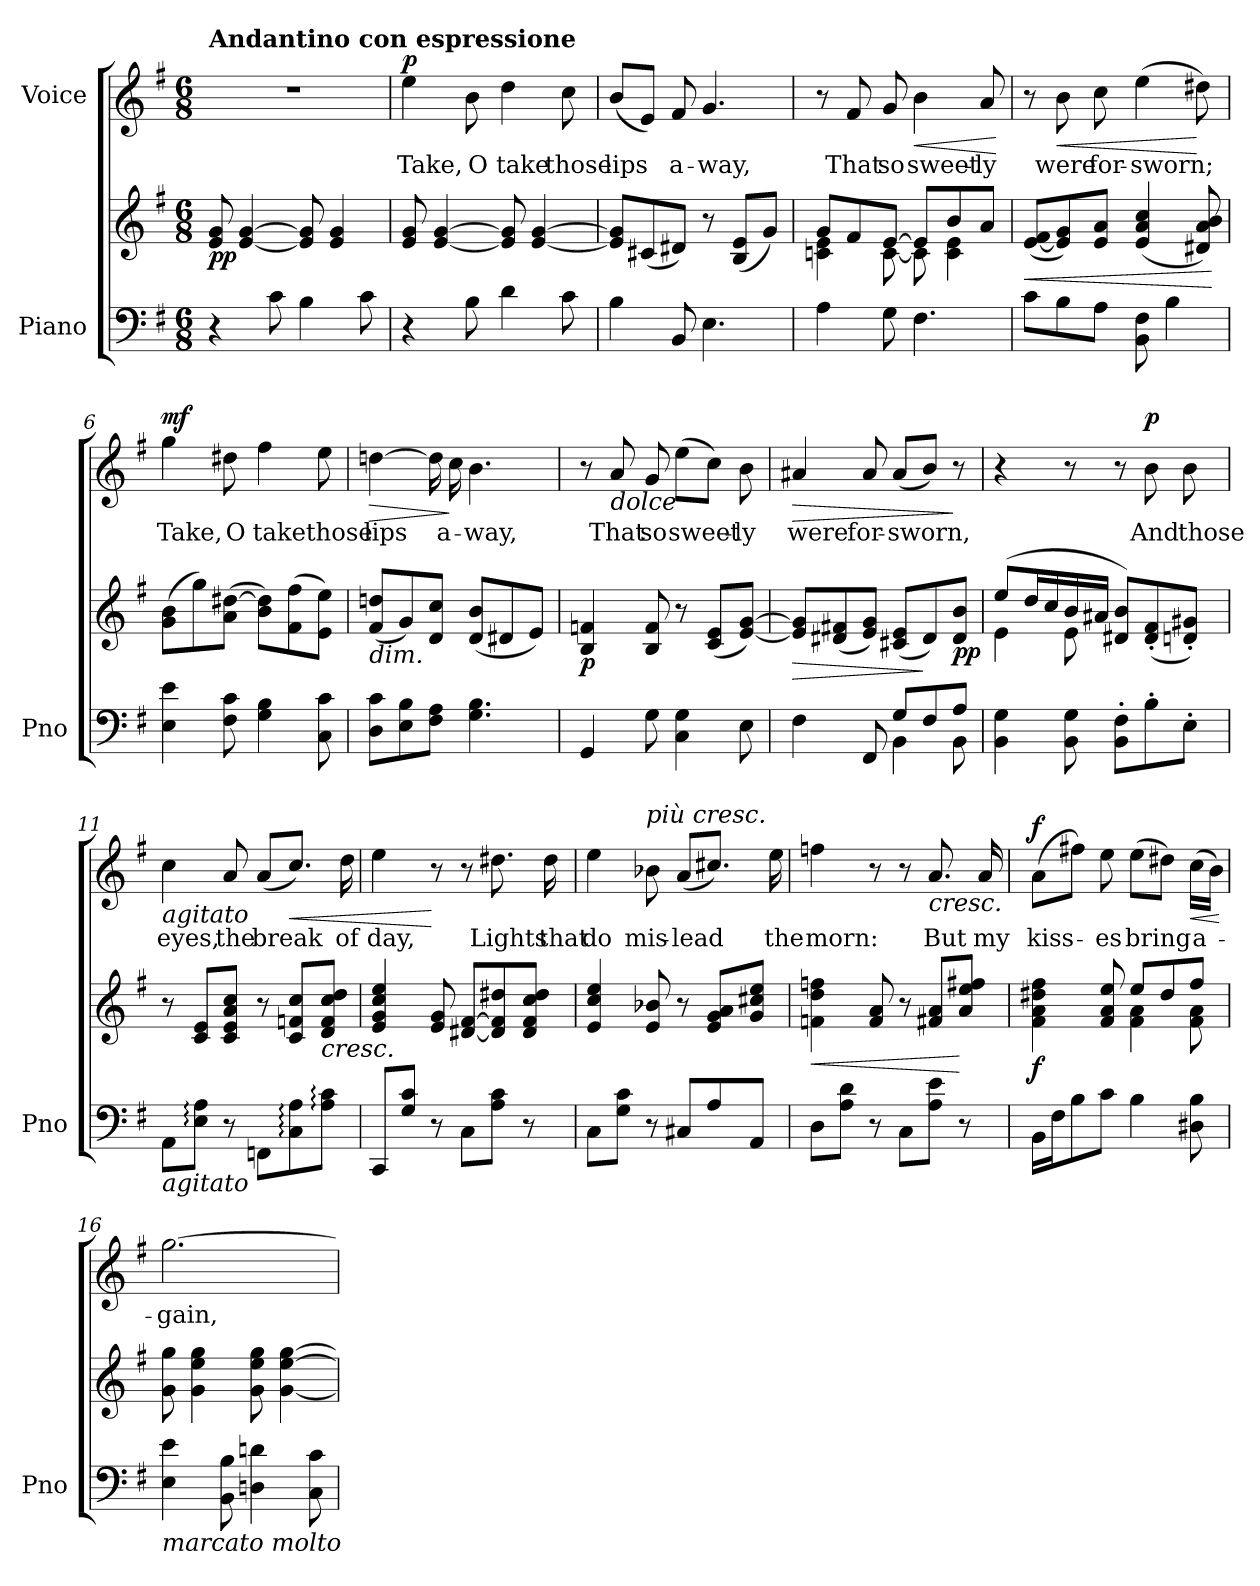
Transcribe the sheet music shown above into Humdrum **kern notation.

**kern	**kern	**dynam	**kern	**text	**dynam
*part2	*part2	*part2	*part1	*part1	*part1
*staff3	*staff2	*staff2/3	*staff1	*staff1	*staff1
*I"Piano	*	*	*I"Voice	*	*
*I'Pno	*	*	*	*	*
*clefF4	*clefG2	*	*clefG2	*	*
*k[f#]	*k[f#]	*	*k[f#]	*	*
*M6/8	*M6/8	*	*M6/8	*	*
=1	=1	=1	=1	=1	=1
!	!	!	!LO:TX:a:B:t=Andantino con espressione	!	!
!	!	!LO:DY:b	!	!	!
4r	8e/ 8g/	pp	2.r	.	.
.	[4e/ [4g/	.	.	.	.
8c\	.	.	.	.	.
4B\	8e/] 8g/]	.	.	.	.
.	4e/ 4g/	.	.	.	.
8c\	.	.	.	.	.
=2	=2	=2	=2	=2	=2
!	!	!	!	!LO:LY:b	!LO:DY:a
4r	8e/ 8g/	.	4ee\	Take,	p
.	[4e/ [4g/	.	.	.	.
!	!	!	!	!LO:LY:b	!
8B\	.	.	8b\	O	.
!	!	!	!	!LO:LY:b	!
4d\	8e/] 8g/]	.	4dd\	take	.
.	[4e/ [4g/	.	.	.	.
!	!	!	!	!LO:LY:b	!
8c\	.	.	8cc\	those	.
=3	=3	=3	=3	=3	=3
!	!	!	!	!LO:LY:b	!
4B\	8e/] 8g/]L	.	(8b/L	lips	.
.	(8c#X/	.	8e/J)	.	.
!	!	!	!	!LO:LY:b	!
8BB/	8d#X/J)	.	8f#/	a-	.
!	!	!	!	!LO:LY:b	!
4.E\	8r	.	4.g/	-way,	.
.	(8B/ 8e/L	.	.	.	.
.	8g/J)	.	.	.	.
!!LO:LB:g=z
=4	=4	=4	=4	=4	=4
*	*^	*	*	*	*
4A\	8g/L	4cn\ 4e\	.	8r	.	.
!	!	!	!	!	!LO:LY:b	!
.	8f#/	.	.	8f#/	That	.
!	!	!	!	!	!LO:LY:b	!
8G\	[8e/J	[8c\	.	8g/	so	.
!	!	!	!	!	!LO:LY:b	!LO:HP:b
4.F#\	8e/L]	8c\]	.	4b\	sweet-	<
.	8b/	4c\ 4e\	.	.	.	.
!	!	!	!	!	!LO:LY:b	!
.	8a/J	.	.	8a/	-ly	.
*	*v	*v	*	*	*	*
.	.	.	.	.	[
=5	=5	=5	=5	=5	=5
!	!	!LO:HP:b	!	!	!
8c\L	([<8e/ 8f#/L	<	8r	.	.
!	!	!	!	!LO:LY:b	!LO:HP:b
8B\	8e/] 8g/)	.	8b\	were	<
!	!	!	!	!LO:LY:b	!
8A\J	8e/ 8a/J	.	8cc\	for-	.
!	!	!	!	!LO:LY:b	!
8BB\ 8F#\	(<4e/ 4a/ 4cc/	.	(4ee\	-sworn;	.
4B\	.	.	.	.	.
.	8d#X/ 8a/ 8b/)	.	8dd#X\)	.	[
.	.	[	.	.	.
=6	=6	=6	=6	=6	=6
!	!	!	!	!LO:LY:b	!LO:DY:a
4E\ 4e\	(8g\ 8b\L	.	4gg\	Take,	mf
.	8gg\)	.	.	.	.
!	!	!	!	!LO:LY:b	!
8F#\ 8c\	(8a\ [8dd#X\J	.	8dd#X\	O	.
!	!	!	!	!LO:LY:b	!
4G\ 4B\	8b\ 8dd#\]L)	.	4ff#\	take	.
.	(8f#\ 8ff#\	.	.	.	.
!	!	!	!	!LO:LY:b	!
8C\ 8c\	8e\ 8ee\J)	.	8ee\	those	.
!!LO:LB:g=z
=7	=7	=7	=7	=7	=7
!	!LO:TX:b:i:t=dim.	!	!	!	!
!	!	!	!	!LO:LY:b	!LO:HP:b
8D\ 8c\L	(8f#/ 8ddn/L	.	[4ddn\	lips	>
8E\ 8B\	8g/)	.	.	.	.
8F#\ 8A\J	8d/ 8cc/J	.	16dd\]	.	.
!	!	!	!	!LO:LY:b	!
.	.	.	16cc\	a-	]
!	!	!	!	!LO:LY:b	!
4.G\ 4.B\	(8d/ 8b/L	.	4.b\	-way,	.
.	8d#X/	.	.	.	.
.	8e/J)	.	.	.	.
=8	=8	=8	=8	=8	=8
!	!	!LO:DY:b	!	!	!
4GG/	4B/ 4fn/	p	8r	.	.
!	!	!	!LO:TX:b:i:t=dolce	!	!
!	!	!	!	!LO:LY:b	!
.	.	.	8a/	That	.
!	!	!	!	!LO:LY:b	!
8G\	8B/ 8f/	.	8g/	so	.
!	!	!	!	!LO:LY:b	!
4C\ 4G\	8r	.	(8ee\L	sweet-	.
.	(8c/ 8e/L	.	8cc\J)	.	.
!	!	!	!	!LO:LY:b	!
8E\	[8e/ [8g/J)	.	8b\	-ly	.
=9	=9	=9	=9	=9	=9
*^	*	*	*	*	*
!	!	!	!LO:HP:b	!	!LO:LY:b	!LO:HP:b
4F#\	4.ryy	8e/] 8g/]L	>	4a#X/	were	>
.	.	(8d#X/ 8f#X/	.	.	.	.
!	!	!	!	!	!LO:LY:b	!
8FF#/	.	8e/ 8g/J)	.	8a#/	for-	.
!	!	!	!	!	!LO:LY:b	!
8G/L	4BB\	(8c#X/ 8e/L	.	(8a#/L	-sworn,	.
8F#/	.	8d#/)	]	8b/J)	.	.
!	!	!	!LO:DY:b	!	!	!
8A/J	8BB\	8d#/ 8b/J	pp	8r	.	]
*v	*v	*	*	*	*	*
!!LO:PB:g=z
=10	=10	=10	=10	=10	=10
*	*^	*	*	*	*
4BB\ 4G\	(8ee/L	4e\	.	4r	.	.
.	16dd/L	.	.	.	.	.
.	16cc/	.	.	.	.	.
8BB\ 8G\	16b/	8e\	.	8r	.	.
.	16a#X/JJ	.	.	.	.	.
8BB\' 8F#\'L	8d#X/ 8b/L)	4.ryy	.	8r	.	.
!	!	!	!	!	!LO:LY:b	!LO:DY:a
8B'\	(<8d#/'< 8f#/'<	.	.	8b\	And	p
!	!	!	!	!	!LO:LY:b	!
8E'\J	8dn/'< 8g#X/'<J)	.	.	8b\	those	.
*	*v	*v	*	*	*	*
=11	=11	=11	=11	=11	=11
!	!	!	!LO:TX:b:i:t=agitato	!	!
!LO:TX:b:i:t=agitato	!	!	!	!	!
!	!	!	!	!LO:LY:b	!
8AA\L	8r	.	4cc\	eyes,	.
8E\: 8A\:J	8c/ 8e/L	.	.	.	.
!	!	!	!	!LO:LY:b	!
8r	8c/ 8e/ 8a/ 8cc/J	.	8a/	the	.
!	!	!	!	!LO:LY:b	!
8FFn\L	8r	.	(8a/L	break	.
!	!	!	!	!	!LO:HP:b
8C\: 8A\:	8c/ 8fn/ 8cc/L	.	8.cc/J)	.	<
!	!LO:TX:b:i:t=cresc.	!	!	!	!
8A\: 8c\:J	8d/ 8f/ 8cc/ 8dd/J	.	.	.	.
!	!	!	!	!LO:LY:b	!
.	.	.	16dd\	of	.
!!LO:LB:g=z
=12	=12	=12	=12	=12	=12
!	!	!	!	!LO:LY:b	!
8CC/L	4e/ 4g/ 4cc/ 4ee/	.	4ee\	day,	.
8G/ 8c/J	.	.	.	.	.
8r	8e/ 8g/	.	8r	.	[
8C\L	[8d#X/ [<8f#/L	.	8r	.	.
!	!	!	!	!LO:LY:b	!
8A\ 8c\J	8d#/] 8f#/] 8dd#X/	.	8.dd#X\	Lights	.
8r	8d#/ 8f#/ 8cc/ 8dd#/J	.	.	.	.
!	!	!	!	!LO:LY:b	!
.	.	.	16dd#\	that	.
=13	=13	=13	=13	=13	=13
!	!	!	!	!LO:LY:b	!
8C\L	4e/ 4cc/ 4ee/	.	4ee\	do	.
8G\ 8c\J	.	.	.	.	.
!	!	!	!LO:TX:a:i:t=più cresc.	!	!
!	!	!	!	!LO:LY:b	!
8r	8e/ 8b-X/	.	8b-X\	mis-	.
!	!	!	!	!LO:LY:b	!
8C#X/L	8r	.	(8a/L	-lead	.
8A/	8e/ 8g/ 8a/L	.	8.cc#X/J)	.	.
8AA/J	8g/ 8cc#X/ 8ee/J	.	.	.	.
!	!	!	!	!LO:LY:b	!
.	.	.	16ee\	the	.
!!LO:LB:g=z
=14	=14	=14	=14	=14	=14
!	!	!LO:HP:b	!	!LO:LY:b	!
8D\L	4fn\ 4dd\ 4ffn\	<	4ffn\	morn:	.
8A\ 8d\J	.	.	.	.	.
8r	8f/ 8a/	.	8r	.	.
8C\L	8r	.	8r	.	.
!	!	!	!	!LO:LY:b	!LO:HP:b
8A\ 8e\J	8f#X/ 8a/L	.	8.a/	But	<
8r	8a/ 8ee/ 8ff#X/J	[	.	.	.
!	!	!	!	!LO:LY:b	!
.	.	.	16a/	my	.
=15	=15	=15	=15	=15	=15
*	*^	*	*	*	*
!	!	!	!LO:DY:b	!	!LO:LY:b	!LO:DY:a
16BB\LL	4f#\ 4a\ 4dd#X\ 4ff#\	4.ryy	f	(8a\L	kiss-	f
16F#\J	.	.	.	.	.	.
8B\	.	.	.	8ff#X\J)	.	[
!	!	!	!	!	!LO:LY:b	!
8c\J	8f#/ 8a/ 8ee/	.	.	8ee\	-es	.
!	!	!	!	!	!LO:LY:b	!
4B\	8ee/L	4f#\ 4a\	.	(8ee\L	bring	.
.	8dd#/	.	.	8dd#X\J)	.	.
!	!	!	!	!	!LO:LY:b	!LO:HP:b
8D#X\ 8B\	8ff#/J	8f#\ 8a\	.	(16cc\LL	a-	<
.	.	.	.	16b\JJ)	.	.
*	*v	*v	*	*	*	*
.	.	.	.	.	[
=16	=16	=16	=16	=16	=16
!LO:TX:b:i:t=marcato molto	!	!	!	!	!
!	!	!	!	!LO:LY:b	!
4E\ 4e\	8g\ 8gg\	.	[2.gg\	-gain,	.
.	4g\ 4ee\ 4gg\	.	.	.	.
8BB\ 8B\	.	.	.	.	.
4Dn\ 4dn\	8g\ 8ee\ 8gg\	.	.	.	.
.	[4g\ [4ee\ [4gg\	.	.	.	.
8C\ 8c\	.	.	.	.	.
=	=	=	=	=	=
*-	*-	*-	*-	*-	*-
